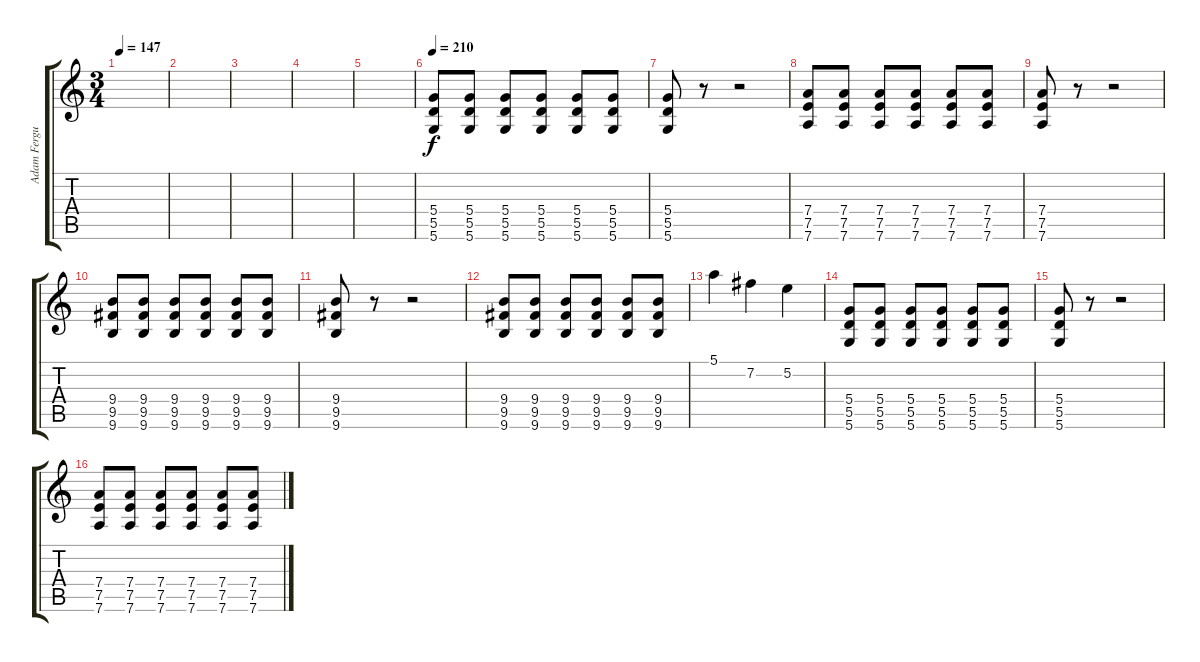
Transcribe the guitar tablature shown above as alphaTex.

\track ("Adam Ferguson - Guitar Doubled" "Adam Fergu") {instrument overdrivenguitar}
\staff {score tabs}
\tuning (E4 B3 G3 D3 A2 D2) {hide}
\ts (3 4)
\tempo 147
\clef g2
\ks c
|
|
|
|
|
\tempo 210
(5.4 5.5 5.6).8{volume 11 instrument distortionguitar} (5.4 5.5 5.6).8 (5.4 5.5 5.6).8 (5.4 5.5 5.6).8 (5.4 5.5 5.6).8 (5.4 5.5 5.6).8 |
(5.4 5.5 5.6).8 r.8 r.2 |
(7.4 7.5 7.6).8 (7.4 7.5 7.6).8 (7.4 7.5 7.6).8 (7.4 7.5 7.6).8 (7.4 7.5 7.6).8 (7.4 7.5 7.6).8 |
(7.4 7.5 7.6).8 r.8 r.2 |
(9.4 9.5 9.6).8 (9.4 9.5 9.6).8 (9.4 9.5 9.6).8 (9.4 9.5 9.6).8 (9.4 9.5 9.6).8 (9.4 9.5 9.6).8 |
(9.4 9.5 9.6).8 r.8 r.2 |
(9.4 9.5 9.6).8 (9.4 9.5 9.6).8 (9.4 9.5 9.6).8 (9.4 9.5 9.6).8 (9.4 9.5 9.6).8 (9.4 9.5 9.6).8 |
5.1.4 7.2.4 5.2.4 |
(5.4 5.5 5.6).8 (5.4 5.5 5.6).8 (5.4 5.5 5.6).8 (5.4 5.5 5.6).8 (5.4 5.5 5.6).8 (5.4 5.5 5.6).8 |
(5.4 5.5 5.6).8 r.8 r.2 |
(7.4 7.5 7.6).8 (7.4 7.5 7.6).8 (7.4 7.5 7.6).8 (7.4 7.5 7.6).8 (7.4 7.5 7.6).8 (7.4 7.5 7.6).8
